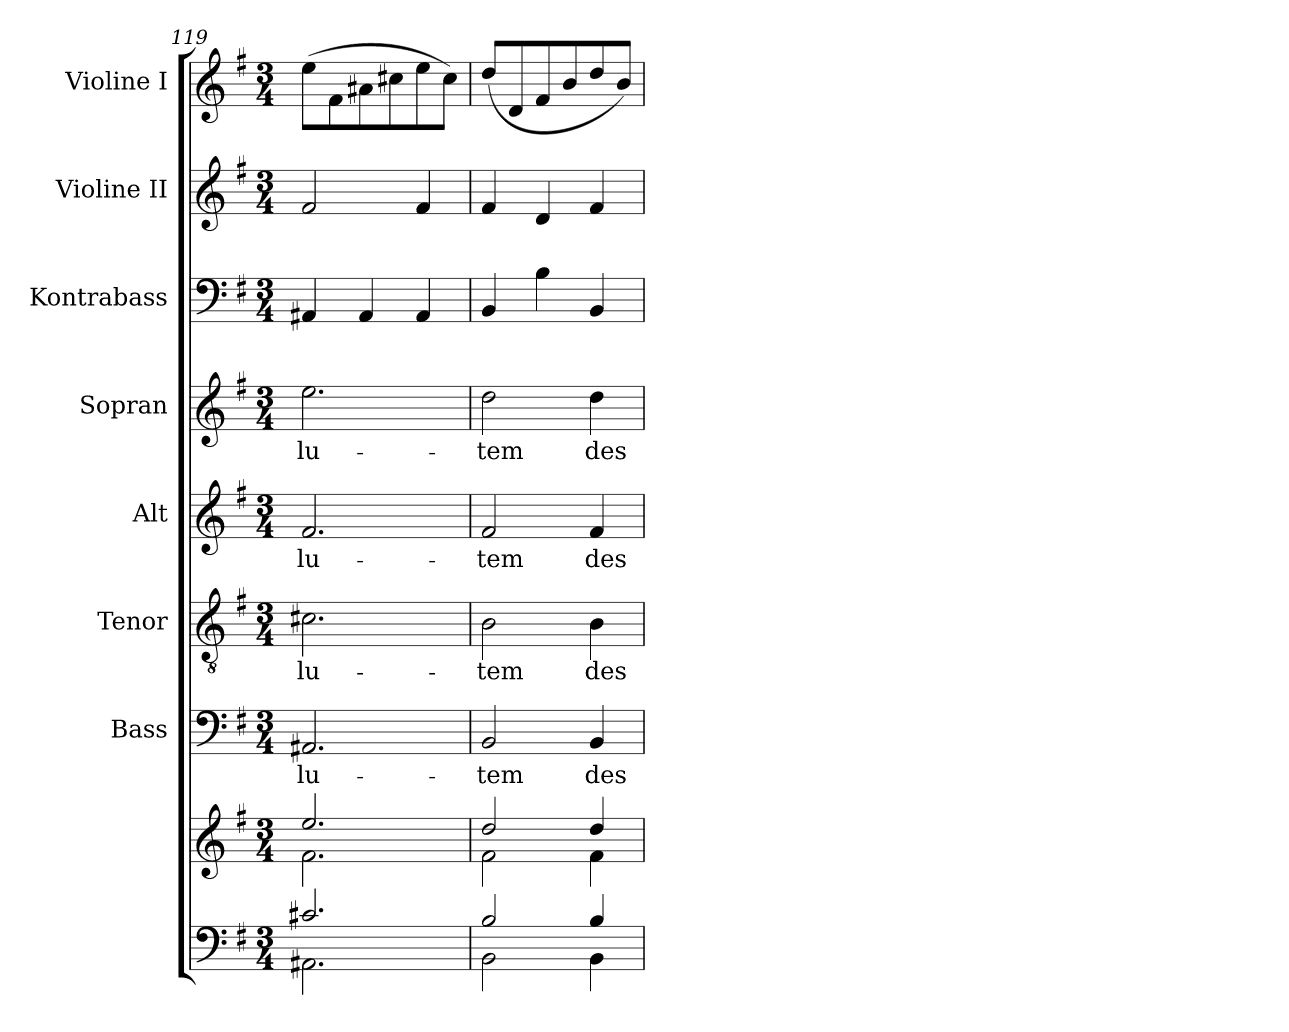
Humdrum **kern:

**kern	**kern	**kern	**text	**kern	**text	**kern	**text	**kern	**text	**kern	**kern	**kern
*part8	*part8	*part7	*part7	*part6	*part6	*part5	*part5	*part4	*part4	*part3	*part2	*part1
*staff9	*staff8	*staff7	*staff7	*staff6	*staff6	*staff5	*staff5	*staff4	*staff4	*staff3	*staff2	*staff1
*	*	*I"Bass	*	*I"Tenor	*	*I"Alt	*	*I"Sopran	*	*I"Kontrabass	*I"Violine II	*I"Violine I
*	*	*I'B.	*	*I'T.	*	*I'A.	*	*I'S.	*	*I'Kb.	*I'Vl. II	*I'Vl. I
*clefF4	*clefG2	*clefF4	*	*clefGv2	*	*clefG2	*	*clefG2	*	*clefF4	*clefG2	*clefG2
*	*	*	*	*	*	*	*	*	*	*ITrd7c12	*	*
*k[f#]	*k[f#]	*k[f#]	*	*k[f#]	*	*k[f#]	*	*k[f#]	*	*k[f#]	*k[f#]	*k[f#]
*G:	*G:	*G:	*	*G:	*	*G:	*	*G:	*	*G:	*G:	*G:
*M3/4	*M3/4	*M3/4	*	*M3/4	*	*M3/4	*	*M3/4	*	*M3/4	*M3/4	*M3/4
=119	=119	=119	=119	=119	=119	=119	=119	=119	=119	=119	=119	=119
*^	*^	*	*	*	*	*	*	*	*	*	*	*
!	!	!	!	!	!LO:LY:b	!	!LO:LY:b	!	!LO:LY:b	!	!LO:LY:b	!	!	!
2.c#X/	2.AA#X\	2.ee/	2.f#\	2.AA#X/	-lu-	2.c#X\	-lu-	2.f#/	-lu-	2.ee\	-lu-	4AAA#X/	2f#/	(>8ee\L
.	.	.	.	.	.	.	.	.	.	.	.	.	.	8f#\
.	.	.	.	.	.	.	.	.	.	.	.	4AAA#/	.	8a#X\
.	.	.	.	.	.	.	.	.	.	.	.	.	.	8cc#X\
.	.	.	.	.	.	.	.	.	.	.	.	4AAA#/	4f#/	8ee\
.	.	.	.	.	.	.	.	.	.	.	.	.	.	8cc#\J)
=120	=120	=120	=120	=120	=120	=120	=120	=120	=120	=120	=120	=120	=120	=120
!	!	!	!	!	!LO:LY:b	!	!LO:LY:b	!	!LO:LY:b	!	!LO:LY:b	!	!	!
2B/	2BB\	2dd/	2f#\	2BB/	-tem	2B\	-tem	2f#/	-tem	2dd\	-tem	4BBB/	4f#/	(<8dd/L
.	.	.	.	.	.	.	.	.	.	.	.	.	.	8d/
.	.	.	.	.	.	.	.	.	.	.	.	4BB\	4d/	8f#/
.	.	.	.	.	.	.	.	.	.	.	.	.	.	8b/
!	!	!	!	!	!LO:LY:b	!	!LO:LY:b	!	!LO:LY:b	!	!LO:LY:b	!	!	!
4B/	4BB\	4dd/	4f#\	4BB/	des-	4B\	des-	4f#/	des-	4dd\	des-	4BBB/	4f#/	8dd/
.	.	.	.	.	.	.	.	.	.	.	.	.	.	8b/J)
*v	*v	*	*	*	*	*	*	*	*	*	*	*	*	*
*	*v	*v	*	*	*	*	*	*	*	*	*	*	*
=	=	=	=	=	=	=	=	=	=	=	=	=
*-	*-	*-	*-	*-	*-	*-	*-	*-	*-	*-	*-	*-
